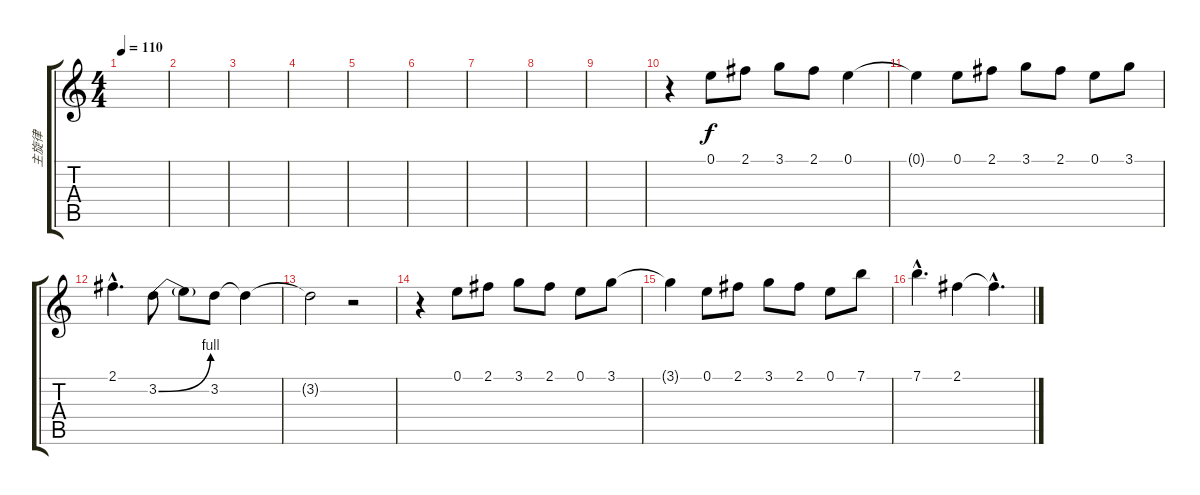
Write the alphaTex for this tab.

\track ("主旋律" "主旋律") {instrument overdrivenguitar}
\staff {score tabs}
\tuning (E4 B3 G3 D3 A2 E2) {hide}
\ts (4 4)
\tempo 110
\clef g2
\ks c
|
|
|
|
|
|
|
|
|
r.4 0.1.8 2.1.8 3.1.8 2.1.8 0.1.4 |
0.1{t}.4 0.1.8 2.1.8 3.1.8 2.1.8 0.1.8 3.1.8 |
2.1{hac}.4{d} 3.2{be (bend 0 0 60 4)}.8 3.2{t}.8 3.2.8 3.2{t}.4 |
3.2{t}.2 r.2 |
r.4 0.1.8 2.1.8 3.1.8 2.1.8 0.1.8 3.1.8 |
3.1{t}.4 0.1.8 2.1.8 3.1.8 2.1.8 0.1.8 7.1.8 |
7.1{hac}.4{d} 2.1.4 2.1{hac t}.4{d}
